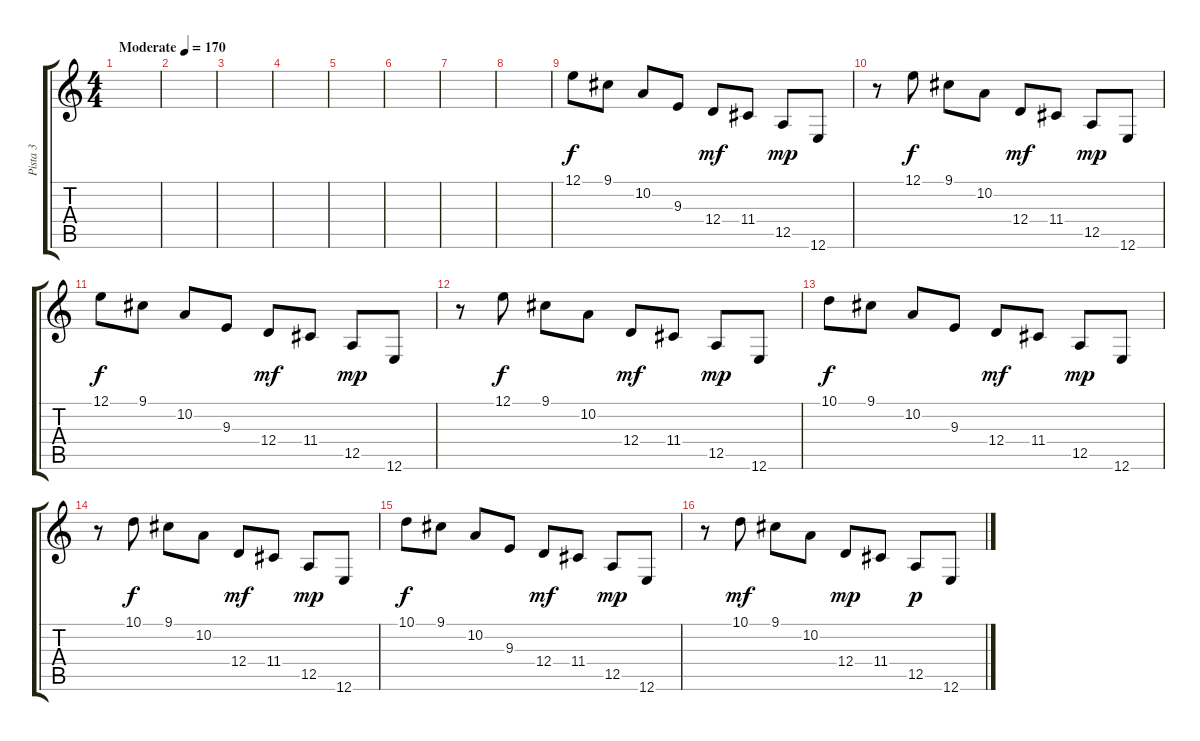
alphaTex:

\track ("Pista 3" "Pista 3") {instrument lead2sawtooth}
\staff {score tabs}
\tuning (E4 B3 G3 D3 A2 E2) {hide}
\ts (4 4)
\tempo (170 "Moderate")
\clef g2
\ks c
|
|
|
|
|
|
|
|
12.1.8 9.1.8 10.2.8 9.3.8 12.4.8{dy mf} 11.4.8 12.5.8{dy mp} 12.6.8 |
r.8 12.1.8{dy f} 9.1.8 10.2.8 12.4.8{dy mf} 11.4.8 12.5.8{dy mp} 12.6.8 |
12.1.8{dy f} 9.1.8 10.2.8 9.3.8 12.4.8{dy mf} 11.4.8 12.5.8{dy mp} 12.6.8 |
r.8 12.1.8{dy f} 9.1.8 10.2.8 12.4.8{dy mf} 11.4.8 12.5.8{dy mp} 12.6.8 |
10.1.8{dy f} 9.1.8 10.2.8 9.3.8 12.4.8{dy mf} 11.4.8 12.5.8{dy mp} 12.6.8 |
r.8 10.1.8{dy f} 9.1.8 10.2.8 12.4.8{dy mf} 11.4.8 12.5.8{dy mp} 12.6.8 |
10.1.8{dy f} 9.1.8 10.2.8 9.3.8 12.4.8{dy mf} 11.4.8 12.5.8{dy mp} 12.6.8 |
r.8 10.1.8{dy mf} 9.1.8 10.2.8 12.4.8{dy mp} 11.4.8 12.5.8{dy p} 12.6.8
